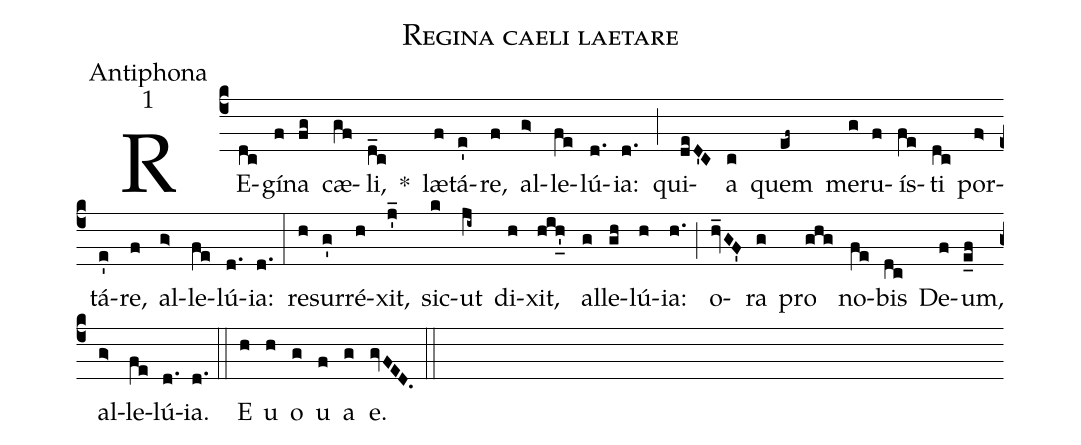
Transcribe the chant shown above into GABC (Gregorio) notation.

name:Regina caeli laetare;
office-part:Antiphona;
mode:1;
%%
(c4)RE(dc)gí(f)na(fg) cæ(gf)li,(d_c) *()
læ(f)tá(e')re,(f) al(g>)le(fe)lú(d.)ia:(d.) (;)
qui(deD'C)a(c) quem(ef~) me(g)ru(f)ís(fe)ti(dc) por(f>)tá(e')re,(f) al(g>)le(fe)lú(d.)ia:(d.) (:)
re(h)sur(g')ré(h)xit,(j'_) sic(k)ut(ji~) di(h)xit,(hih_') al(g)le(gh)lú(h)ia:(h.) (;)
o(hv_GF')ra(g) pro(ghg) no(fe)bis(dc) De(f)um,(e_f) al(g>)le(fe)lú(d.)ia.(d.) (::)
E(h) u(h) o(g) u(f) a(g) e.(gvFED.) (::)
